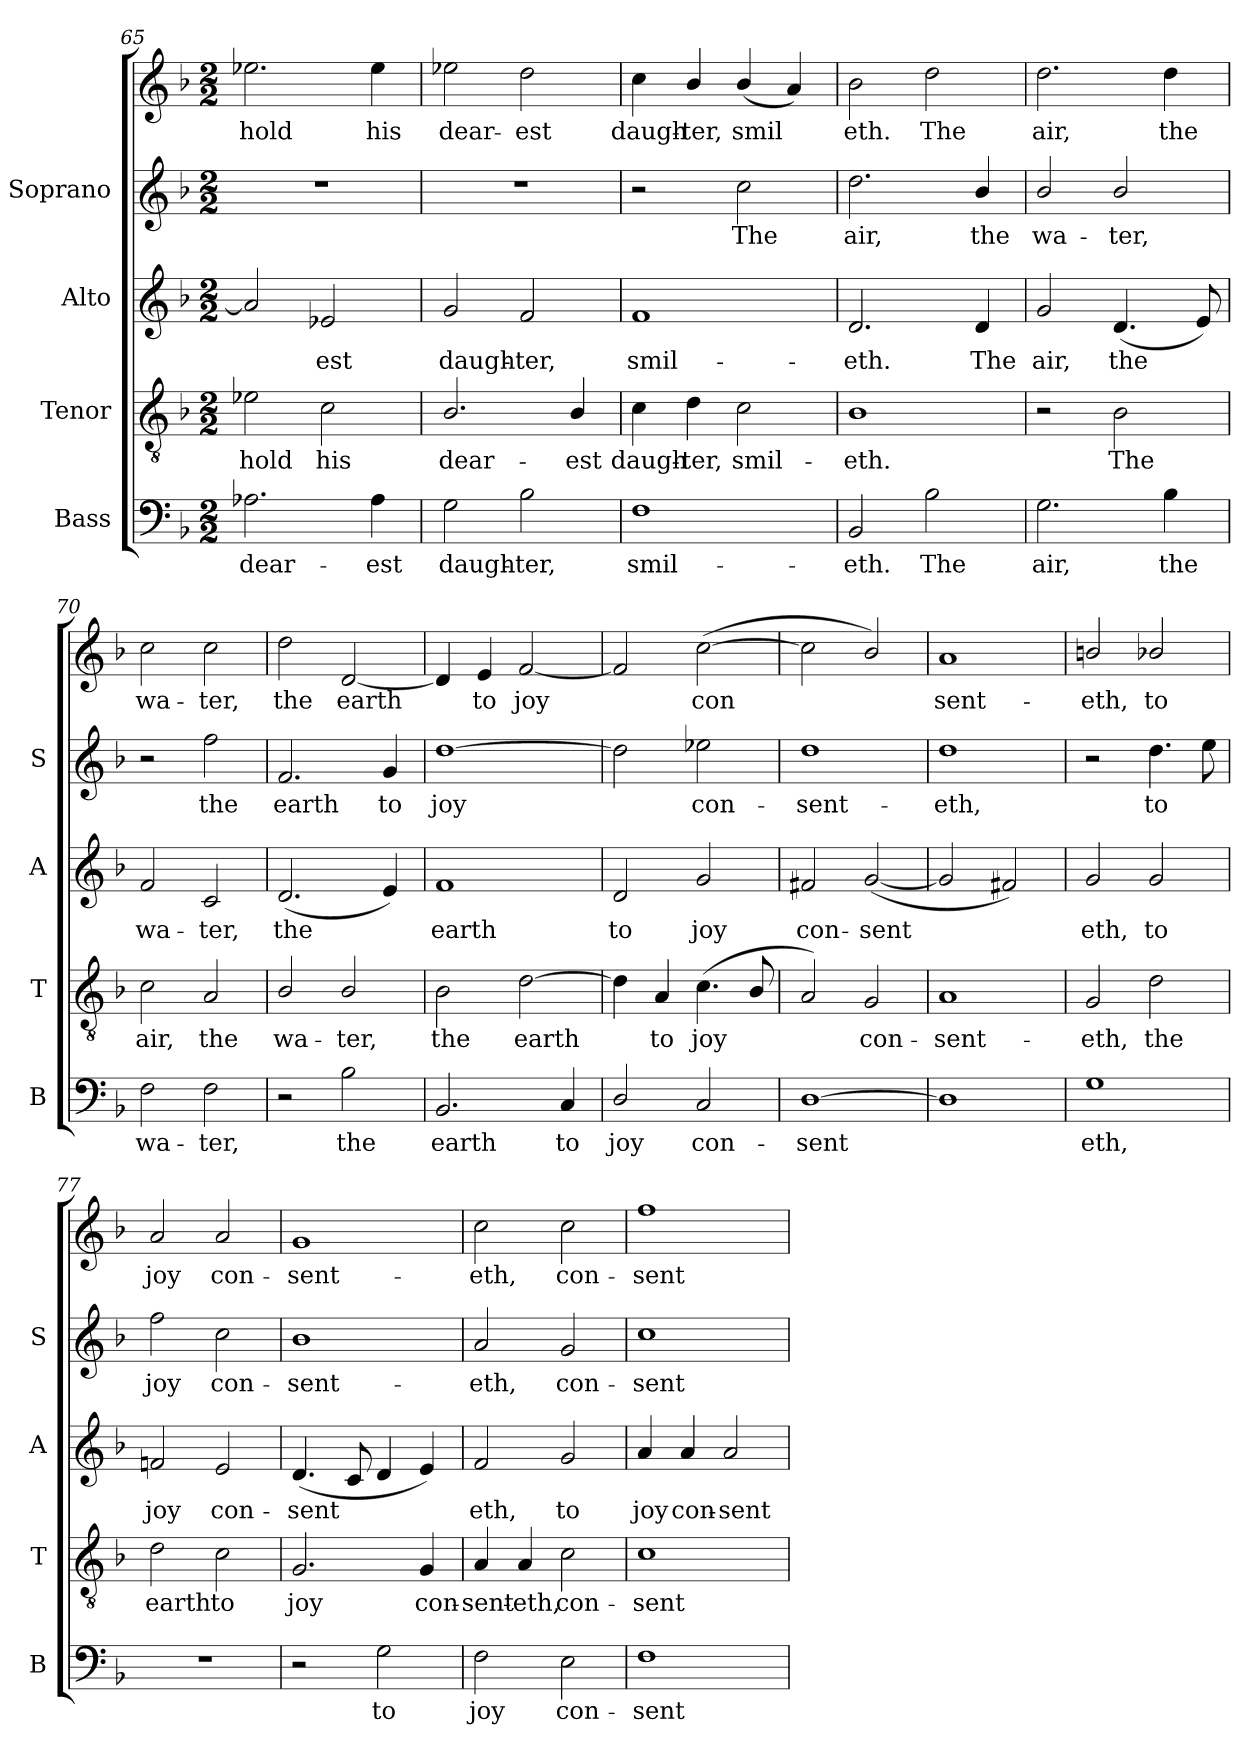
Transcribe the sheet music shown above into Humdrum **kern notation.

**kern	**text	**kern	**text	**kern	**text	**kern	**text	**kern	**text
*part4	*part4	*part3	*part3	*part2	*part2	*part1	*part1	*part1	*part1
*staff5	*staff5	*staff4	*staff4	*staff3	*staff3	*staff2	*staff2	*staff1	*staff1
*I"Bass	*	*I"Tenor	*	*I"Alto	*	*I"Soprano	*	*	*
*I'B	*	*I'T	*	*I'A	*	*I'S	*	*	*
*clefF4	*	*clefGv2	*	*clefG2	*	*clefG2	*	*clefG2	*
*k[b-]	*	*k[b-]	*	*k[b-]	*	*k[b-]	*	*k[b-]	*
*F:	*	*F:	*	*F:	*	*F:	*	*F:	*
*M2/2	*	*M2/2	*	*M2/2	*	*M2/2	*	*M2/2	*
=65	=65	=65	=65	=65	=65	=65	=65	=65	=65
!	!LO:LY:b	!	!LO:LY:b	!	!	!	!	!	!LO:LY:b
2.A-X\	dear-	2e-X\	-hold	2a-/]	.	1r	.	2.ee-X\	-hold
!	!	!	!LO:LY:b	!	!LO:LY:b	!	!	!	!
.	.	2c\	his	2e-X/	est	.	.	.	.
!	!LO:LY:b	!	!	!	!	!	!	!	!LO:LY:b
4A-\	-est	.	.	.	.	.	.	4ee-\	his
=66	=66	=66	=66	=66	=66	=66	=66	=66	=66
!	!LO:LY:b	!	!LO:LY:b	!	!LO:LY:b	!	!	!	!LO:LY:b
2G\	daugh-	2.B-/	dear-	2g/	daugh-	1r	.	2ee-X\	dear-
!	!LO:LY:b	!	!	!	!LO:LY:b	!	!	!	!LO:LY:b
2B-\	-ter,	.	.	2f/	-ter,	.	.	2dd\	-est
!	!	!	!LO:LY:b	!	!	!	!	!	!
.	.	4B-/	-est	.	.	.	.	.	.
=67	=67	=67	=67	=67	=67	=67	=67	=67	=67
!	!LO:LY:b	!	!LO:LY:b	!	!LO:LY:b	!	!	!	!LO:LY:b
1F	smil-	4c\	daugh-	1f	smil-	2r	.	4cc\	daugh-
!	!	!	!LO:LY:b	!	!	!	!	!	!LO:LY:b
.	.	4d\	-ter,	.	.	.	.	4b-/	-ter,
!	!	!	!LO:LY:b	!	!	!	!LO:LY:b	!	!LO:LY:b
.	.	2c\	smil-	.	.	2cc\	The	(<4b-/	smil­
.	.	.	.	.	.	.	.	4a/)	.
=68	=68	=68	=68	=68	=68	=68	=68	=68	=68
!	!LO:LY:b	!	!LO:LY:b	!	!LO:LY:b	!	!LO:LY:b	!	!LO:LY:b
2BB-/	-eth.	1B-	-eth.	2.d/	-eth.	2.dd\	air,	2b-\	eth.
!	!LO:LY:b	!	!	!	!	!	!	!	!LO:LY:b
2B-\	The	.	.	.	.	.	.	2dd\	The
!	!	!	!	!	!LO:LY:b	!	!LO:LY:b	!	!
.	.	.	.	4d/	The	4b-/	the	.	.
!!LO:PB:g=z
=69	=69	=69	=69	=69	=69	=69	=69	=69	=69
!	!LO:LY:b	!	!	!	!LO:LY:b	!	!LO:LY:b	!	!LO:LY:b
2.G\	air,	2r	.	2g/	air,	2b-/	wa-	2.dd\	air,
!	!	!	!LO:LY:b	!	!LO:LY:b	!	!LO:LY:b	!	!
.	.	2B-\	The	(<4.d/	the	2b-/	-ter,	.	.
!	!LO:LY:b	!	!	!	!	!	!	!	!LO:LY:b
4B-\	the	.	.	.	.	.	.	4dd\	the
.	.	.	.	8e/)	.	.	.	.	.
=70	=70	=70	=70	=70	=70	=70	=70	=70	=70
!	!LO:LY:b	!	!LO:LY:b	!	!LO:LY:b	!	!	!	!LO:LY:b
2F\	wa-	2c\	air,	2f/	wa-	2r	.	2cc\	wa-
!	!LO:LY:b	!	!LO:LY:b	!	!LO:LY:b	!	!LO:LY:b	!	!LO:LY:b
2F\	-ter,	2A/	the	2c/	-ter,	2ff\	the	2cc\	-ter,
=71	=71	=71	=71	=71	=71	=71	=71	=71	=71
!	!	!	!LO:LY:b	!	!LO:LY:b	!	!LO:LY:b	!	!LO:LY:b
2r	.	2B-/	wa-	(<2.d/	the	2.f/	earth	2dd\	the
!	!LO:LY:b	!	!LO:LY:b	!	!	!	!	!	!LO:LY:b
2B-\	the	2B-/	-ter,	.	.	.	.	[2d/	earth
!	!	!	!	!	!	!	!LO:LY:b	!	!
.	.	.	.	4e/)	.	4g/	to	.	.
=72	=72	=72	=72	=72	=72	=72	=72	=72	=72
!	!LO:LY:b	!	!LO:LY:b	!	!LO:LY:b	!	!LO:LY:b	!	!
2.BB-/	earth	2B-\	the	1f	earth	[1dd	joy	4d/]	.
!	!	!	!	!	!	!	!	!	!LO:LY:b
.	.	.	.	.	.	.	.	4e/	to
!	!	!	!LO:LY:b	!	!	!	!	!	!LO:LY:b
.	.	[2d\	earth	.	.	.	.	[2f/	joy
!	!LO:LY:b	!	!	!	!	!	!	!	!
4C/	to	.	.	.	.	.	.	.	.
=73	=73	=73	=73	=73	=73	=73	=73	=73	=73
!	!LO:LY:b	!	!	!	!LO:LY:b	!	!	!	!
2D/	joy	4d\]	.	2d/	to	2dd\]	.	2f/]	.
!	!	!	!LO:LY:b	!	!	!	!	!	!
.	.	4A/	to	.	.	.	.	.	.
!	!LO:LY:b	!	!LO:LY:b	!	!LO:LY:b	!	!LO:LY:b	!	!LO:LY:b
2C/	con-	(<4.c\	joy	2g/	joy	2ee-X\	con-	(>[2cc\	con­
.	.	8B-/	.	.	.	.	.	.	.
=74	=74	=74	=74	=74	=74	=74	=74	=74	=74
!	!LO:LY:b	!	!	!	!LO:LY:b	!	!LO:LY:b	!	!
[1D	-sent­	2A/)	.	2f#X/	con-	1dd	-sent-	2cc\]	.
!	!	!	!LO:LY:b	!	!LO:LY:b	!	!	!	!
.	.	2G/	con-	(<[2g/	-sent­	.	.	2b-/)	.
=75	=75	=75	=75	=75	=75	=75	=75	=75	=75
!	!	!	!LO:LY:b	!	!	!	!LO:LY:b	!	!LO:LY:b
1D]	.	1A	-sent-	2g/]	.	1dd	-eth,	1a	-sent-
.	.	.	.	2f#X/)	.	.	.	.	.
=76	=76	=76	=76	=76	=76	=76	=76	=76	=76
!	!LO:LY:b	!	!LO:LY:b	!	!LO:LY:b	!	!	!	!LO:LY:b
1G	eth,	2G/	-eth,	2g/	eth,	2r	.	2bn/	eth,
!	!	!	!LO:LY:b	!	!LO:LY:b	!	!LO:LY:b	!	!LO:LY:b
.	.	2d\	the	2g/	to	4.dd\	to	2b-X/	to
.	.	.	.	.	.	8ee\	.	.	.
=77	=77	=77	=77	=77	=77	=77	=77	=77	=77
!	!	!	!LO:LY:b	!	!LO:LY:b	!	!LO:LY:b	!	!LO:LY:b
1r	.	2d\	earth	2fn/	joy	2ff\	-joy	2a/	joy
!	!	!	!LO:LY:b	!	!LO:LY:b	!	!LO:LY:b	!	!LO:LY:b
.	.	2c\	to	2e/	con-	2cc\	con-	2a/	con-
!!LO:LB:g=z
=78	=78	=78	=78	=78	=78	=78	=78	=78	=78
!	!	!	!LO:LY:b	!	!LO:LY:b	!	!LO:LY:b	!	!LO:LY:b
2r	.	2.G/	joy	(<4.d/	-sent­	1b-	-sent-	1g	-sent-
.	.	.	.	8c/	.	.	.	.	.
!	!LO:LY:b	!	!	!	!	!	!	!	!
2G\	to	.	.	4d/	.	.	.	.	.
!	!	!	!LO:LY:b	!	!	!	!	!	!
.	.	4G/	con-	4e/)	.	.	.	.	.
=79	=79	=79	=79	=79	=79	=79	=79	=79	=79
!	!LO:LY:b	!	!LO:LY:b	!	!LO:LY:b	!	!LO:LY:b	!	!LO:LY:b
2F\	joy	4A/	-sent-	2f/	eth,	2a/	-eth,	2cc\	-eth,
!	!	!	!LO:LY:b	!	!	!	!	!	!
.	.	4A/	-eth,	.	.	.	.	.	.
!	!LO:LY:b	!	!LO:LY:b	!	!LO:LY:b	!	!LO:LY:b	!	!LO:LY:b
2E\	con-	2c\	con-	2g/	to	2g/	con-	2cc\	con-
=80	=80	=80	=80	=80	=80	=80	=80	=80	=80
!	!LO:LY:b	!	!LO:LY:b	!	!LO:LY:b	!	!LO:LY:b	!	!LO:LY:b
1F	-sent-	1c	-sent-	4a/	joy	1cc	-sent-	1ff	-sent-
!	!	!	!	!	!LO:LY:b	!	!	!	!
.	.	.	.	4a/	con-	.	.	.	.
!	!	!	!	!	!LO:LY:b	!	!	!	!
.	.	.	.	2a/	-sent-	.	.	.	.
=	=	=	=	=	=	=	=	=	=
*-	*-	*-	*-	*-	*-	*-	*-	*-	*-
